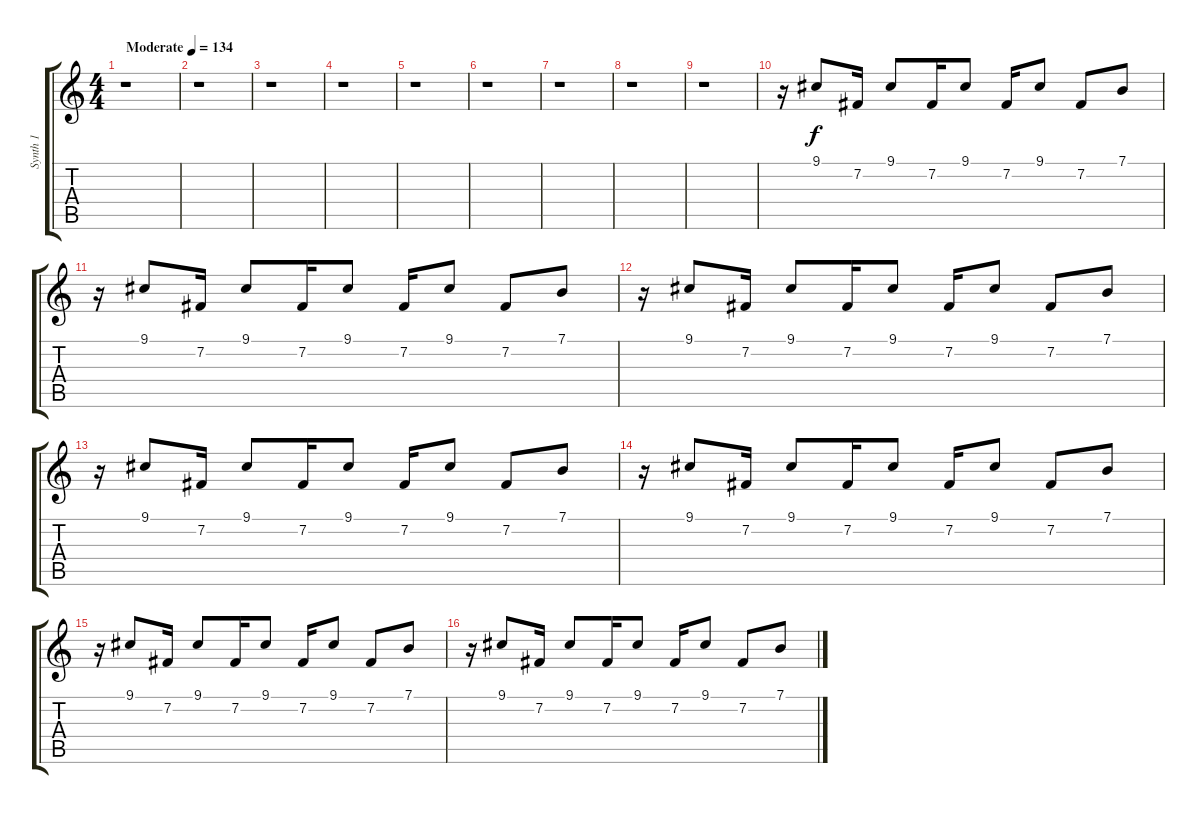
\track ("Synth 1" "Synth 1") {instrument lead2sawtooth}
\staff {score tabs}
\tuning (E4 B3 G3 D3 A2 E2) {hide}
\ts (4 4)
\tempo (134 "Moderate")
\clef g2
\ks c
r.1{dy f instrument lead2sawtooth} |
r.1 |
r.1 |
r.1 |
r.1 |
r.1 |
r.1 |
r.1 |
r.1 |
r.16 9.1.8{balance 8} 7.2.16{balance 9} 9.1.8{balance 10} 7.2.16{balance 11} 9.1.8{balance 11} 7.2.16{balance 12} 9.1.8{balance 12} 7.2.8{balance 12} 7.1.8 |
r.16 9.1.8{balance 11} 7.2.16{balance 11} 9.1.8{balance 10} 7.2.16{balance 9} 9.1.8{balance 9} 7.2.16{balance 8} 9.1.8{balance 7} 7.2.8{balance 6} 7.1.8{balance 5} |
r.16 9.1.8{balance 4} 7.2.16{balance 4} 9.1.8 7.2.16 9.1.8{balance 4} 7.2.16{balance 5} 9.1.8{balance 5} 7.2.8{balance 6} 7.1.8{balance 7} |
r.16 9.1.8{balance 8} 7.2.16{balance 9} 9.1.8{balance 10} 7.2.16{balance 11} 9.1.8{balance 11} 7.2.16{balance 12} 9.1.8{balance 12} 7.2.8{balance 12} 7.1.8 |
r.16 9.1.8{balance 11} 7.2.16{balance 11} 9.1.8{balance 10} 7.2.16{balance 9} 9.1.8{balance 9} 7.2.16{balance 8} 9.1.8{balance 7} 7.2.8{balance 6} 7.1.8{balance 5} |
r.16 9.1.8{balance 4} 7.2.16{balance 4} 9.1.8 7.2.16 9.1.8{balance 4} 7.2.16{balance 5} 9.1.8{balance 5} 7.2.8{balance 6} 7.1.8{balance 7} |
r.16 9.1.8{balance 8} 7.2.16{balance 9} 9.1.8{balance 10} 7.2.16{balance 11} 9.1.8{balance 11} 7.2.16{balance 12} 9.1.8{balance 12} 7.2.8{balance 12} 7.1.8
